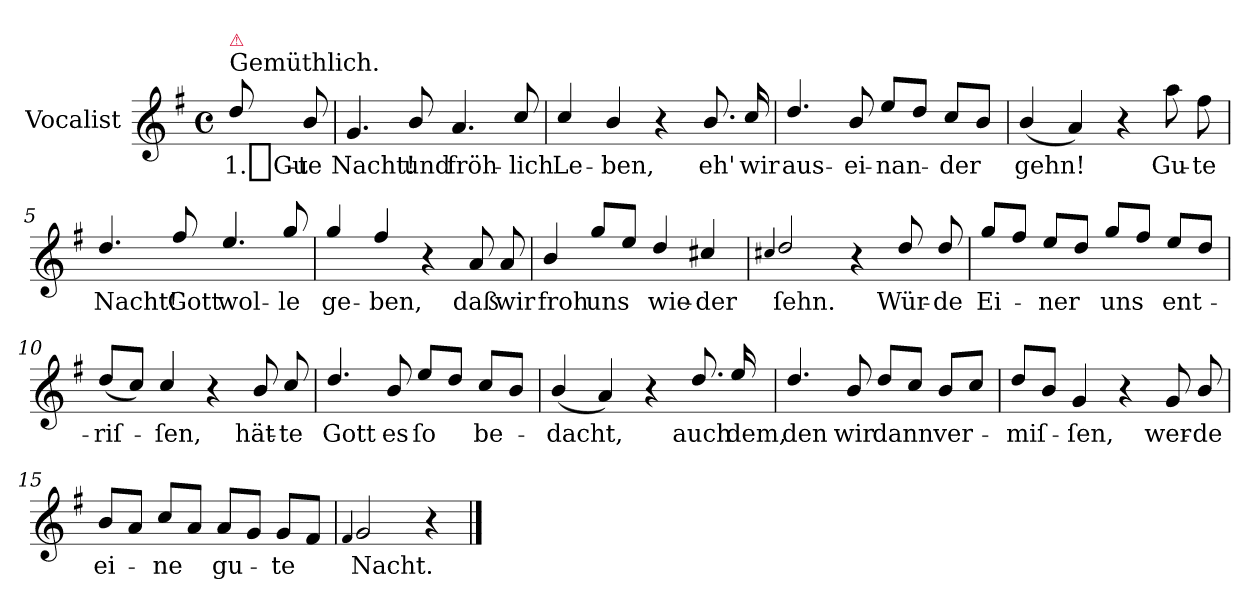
**kern	**text
*part1	*part1
*staff1	*staff1
*I"Vocalist	*
*clefG2	*
*k[f#]	*
*G:	*
*M4/4	*
*met(c)	*
=	=
!LO:TX:a:t=Gemüthlich.	!
!LO:TX:a:color=crimson:t=⚠	!
8dd/	1._Gu-
8b/	-te
=1	=1
4.g	Nacht!
8b/	und
4.a	fröh-
8cc/	-lich
=2	=2
4cc/	Le-
4b/	-ben,
4r	.
8.b/	eh'
16cc/	wir
=3	=3
4.dd/	aus-
8b/	-ei-
8ee/L	-nan-
8ddJ	.
8cc/L	-der
8bJ	.
=4	=4
(4b/	gehn!
4a)	.
4r	.
8aa	Gu-
8ff#	-te
=5	=5
4.dd/	Nacht!
8ff#/	Gott
4.ee/	wol-
8gg/	-le
=6	=6
4gg/	ge-
4ff#/	-ben,
4r	.
8a	daß
8a	wir
=7	=7
4b/	froh
8gg/L	uns
8eeJ	.
4dd/	wie-
4cc#X/	-der
=8	=8
4qqcc#X	.
2dd/	ſehn.
4r	.
8dd/	Wür-
8dd/	-de
=9	=9
8gg/L	Ei-
8ff#J	.
8ee/L	-ner
8ddJ	.
8gg/L	uns
8ff#J	.
8ee/L	ent-
8ddJ	.
=10	=10
(8dd/L	-riſ-
8ccJ)	.
4cc/	-ſen,
4r	.
8b/	hät-
8cc/	-te
=11	=11
4.dd/	Gott
8b/	es
8ee/L	ſo
8ddJ	.
8cc/L	be-
8bJ	.
=12	=12
(4b/	-dacht,
4a)	.
4r	.
8.dd/	auch
16ee/	dem,
=13	=13
4.dd/	den
8b/	wir
8dd/L	dann
8ccJ	.
8b/L	ver-
8ccJ	.
=14	=14
8dd/L	-miſ-
8bJ	.
4g	-ſen,
4r	.
8g	wer-
8b/	-de
=15	=15
8b/L	ei-
8aJ	.
8cc/L	-ne
8aJ	.
8a/L	gu-
8gJ	.
8gL	-te
8f#J	.
=16	=16
4qqf#	.
2g	Nacht.
4r	.
==	==
*-	*-
